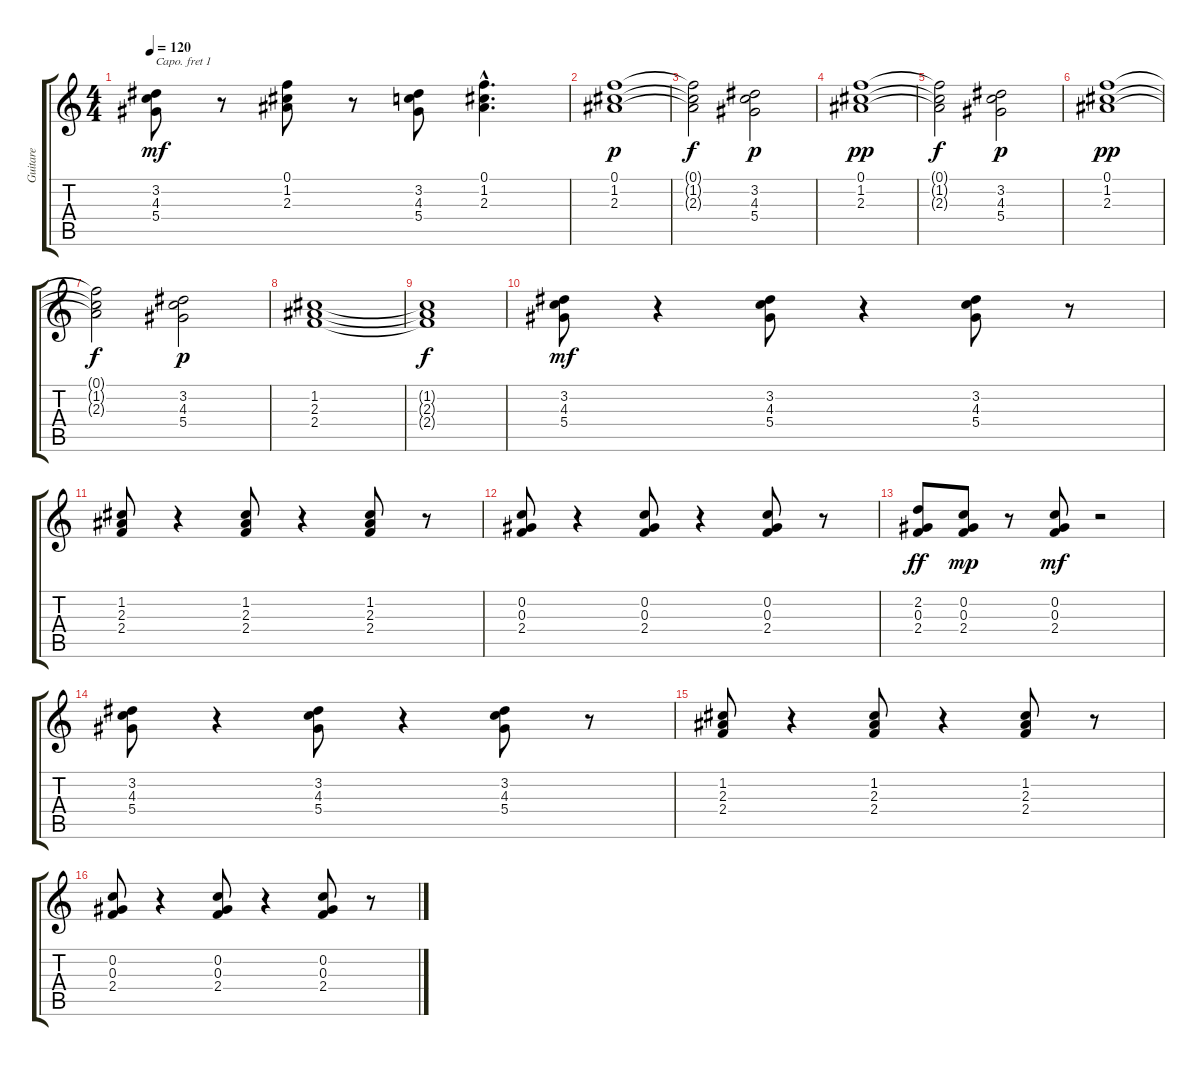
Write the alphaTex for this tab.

\track ("Guitare" "Guitare") {instrument distortionguitar}
\staff {score tabs}
\capo 1
\tuning (E4 B3 G3 D3 A2 E2) {hide}
\ts (4 4)
\tempo 120
\clef g2
\ks c
(3.2 4.3 5.4).8{dy mf} r.8 (0.1 1.2 2.3).8 r.8 (3.2 4.3 5.4).8 (0.1{hac} 1.2{hac} 2.3{hac}).4{d} |
(0.1 1.2 2.3).1{dy p} |
(0.1{t} 1.2{t} 2.3{t}).2{dy f} (3.2 4.3 5.4).2{dy p} |
(0.1 1.2 2.3).1{dy pp} |
(0.1{t} 1.2{t} 2.3{t}).2{dy f} (3.2 4.3 5.4).2{dy p} |
(0.1 1.2 2.3).1{dy pp} |
(0.1{t} 1.2{t} 2.3{t}).2{dy f} (3.2 4.3 5.4).2{dy p} |
(1.2 2.3 2.4).1 |
(1.2{t} 2.3{t} 2.4{t}).1{dy f} |
(3.2 4.3 5.4).8{dy mf} r.4 (3.2 4.3 5.4).8 r.4 (3.2 4.3 5.4).8 r.8 |
(1.2 2.3 2.4).8 r.4 (1.2 2.3 2.4).8 r.4 (1.2 2.3 2.4).8 r.8 |
(0.2 0.3 2.4).8 r.4 (0.2 0.3 2.4).8 r.4 (0.2 0.3 2.4).8 r.8 |
(2.2 0.3 2.4).8{dy ff} (0.2 0.3 2.4).8{dy mp} r.8 (0.2 0.3 2.4).8{dy mf} r.2 |
(3.2 4.3 5.4).8 r.4 (3.2 4.3 5.4).8 r.4 (3.2 4.3 5.4).8 r.8 |
(1.2 2.3 2.4).8 r.4 (1.2 2.3 2.4).8 r.4 (1.2 2.3 2.4).8 r.8 |
(0.2 0.3 2.4).8 r.4 (0.2 0.3 2.4).8 r.4 (0.2 0.3 2.4).8 r.8
